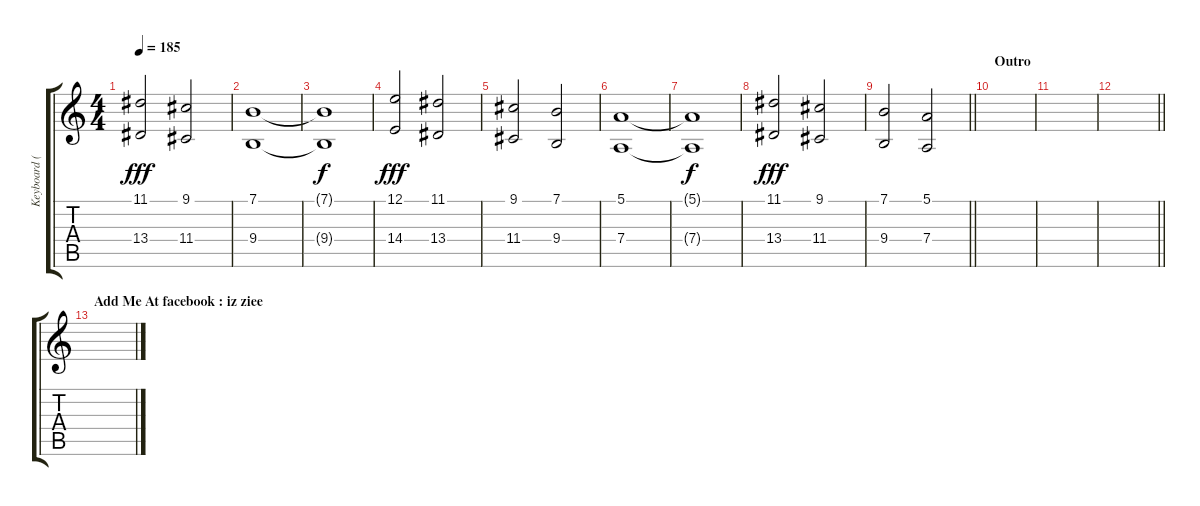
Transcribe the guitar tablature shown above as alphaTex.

\track ("Keyboard (Ovie)" "Keyboard (") {instrument stringensemble1}
\staff {score tabs}
\tuning (E4 B3 G3 D3 A2 E2) {hide}
\ts (4 4)
\tempo 185
\clef g2
\ks c
(11.1 13.4).2{dy fff} (9.1 11.4).2 |
(7.1 9.4).1 |
(7.1{t} 9.4{t}).1{dy f} |
(12.1 14.4).2{dy fff} (11.1 13.4).2 |
(9.1 11.4).2 (7.1 9.4).2 |
(5.1 7.4).1 |
(5.1{t} 7.4{t}).1{dy f} |
(11.1 13.4).2{dy fff} (9.1 11.4).2 |
\barLineRight lightlight
(7.1 9.4).2 (5.1 7.4).2 |
\section ("" "Outro")
|
|
\barLineRight lightlight
|
\section ("" "Add Me At facebook : iz ziee")
